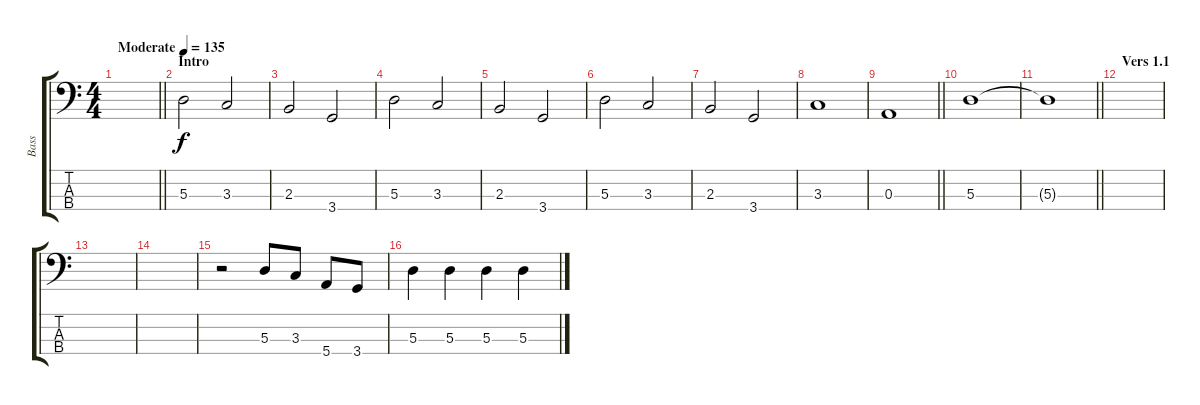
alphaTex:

\track ("Bass" "Bass") {instrument electricbassfinger}
\staff {score tabs}
\tuning (G2 D2 A1 E1) {hide}
\ts (4 4)
\tempo (135 "Moderate")
\clef f4
\barLineRight lightlight
\ks c
|
\section ("" "Intro")
5.3.2 3.3.2 |
2.3.2 3.4.2 |
5.3.2 3.3.2 |
2.3.2 3.4.2 |
5.3.2 3.3.2 |
2.3.2 3.4.2 |
3.3.1 |
\barLineRight lightlight
0.3.1 |
5.3.1 |
\barLineRight lightlight
5.3{t}.1 |
\section ("" "Vers 1.1")
|
|
|
r.2 5.3.8 3.3.8 5.4.8 3.4.8 |
5.3.4 5.3.4 5.3.4 5.3.4
